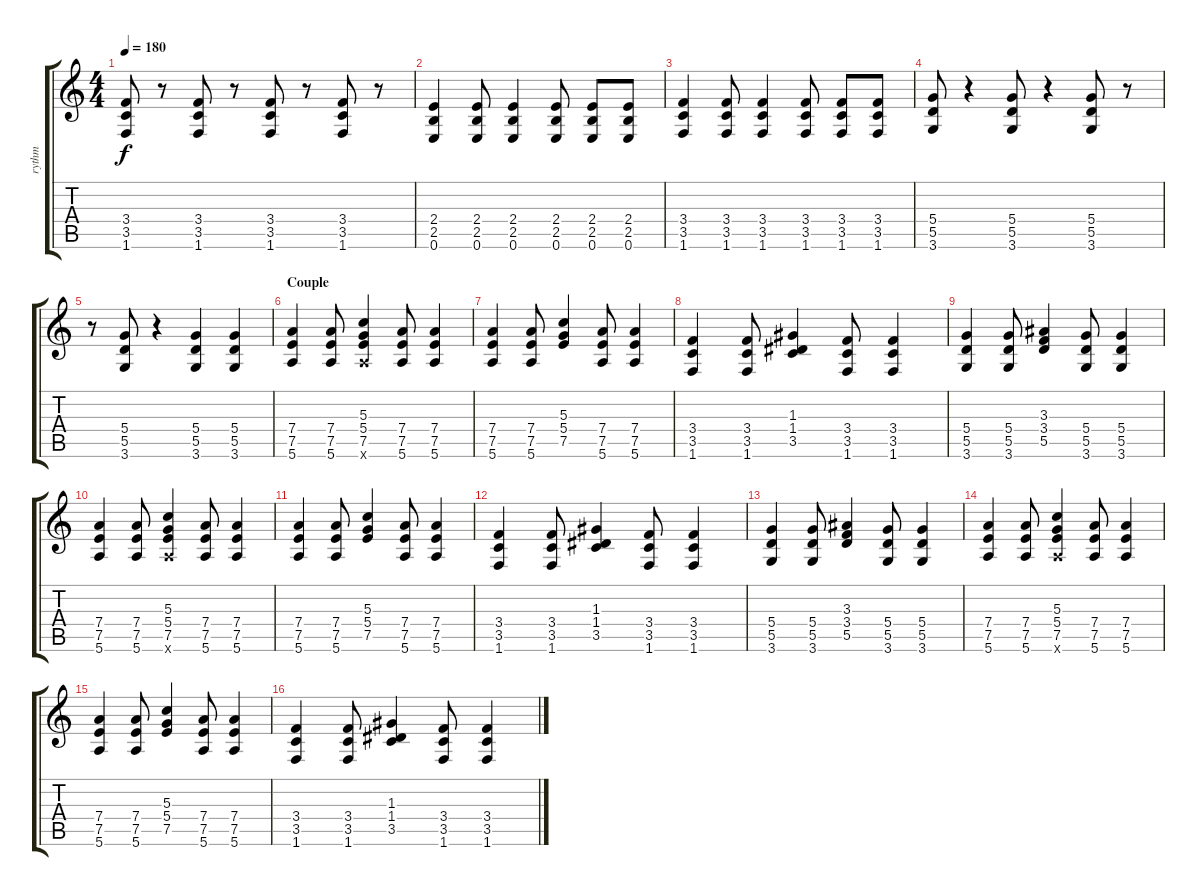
\track ("rythm" "rythm") {instrument overdrivenguitar}
\staff {score tabs}
\tuning (E4 B3 G3 D3 A2 E2) {hide}
\ts (4 4)
\tempo 180
\clef g2
\ks c
(3.4 3.5 1.6).8{dy f} r.8 (3.4 3.5 1.6).8 r.8 (3.4 3.5 1.6).8 r.8 (3.4 3.5 1.6).8 r.8 |
(2.4 2.5 0.6).4 (2.4 2.5 0.6).8 (2.4 2.5 0.6).4 (2.4 2.5 0.6).8 (2.4 2.5 0.6).8 (2.4 2.5 0.6).8 |
(3.4 3.5 1.6).4 (3.4 3.5 1.6).8 (3.4 3.5 1.6).4 (3.4 3.5 1.6).8 (3.4 3.5 1.6).8 (3.4 3.5 1.6).8 |
(5.4 5.5 3.6).8 r.4 (5.4 5.5 3.6).8 r.4 (5.4 5.5 3.6).8 r.8 |
r.8 (5.4 5.5 3.6).8 r.4 (5.4 5.5 3.6).4 (5.4 5.5 3.6).4 |
\section ("" "Couple")
(7.4 7.5 5.6).4 (7.4 7.5 5.6).8 (5.3 5.4 7.5 5.6{x}).4 (7.4 7.5 5.6).8 (7.4 7.5 5.6).4 |
(7.4 7.5 5.6).4 (7.4 7.5 5.6).8 (5.3 5.4 7.5).4 (7.4 7.5 5.6).8 (7.4 7.5 5.6).4 |
(3.4 3.5 1.6).4 (3.4 3.5 1.6).8 (1.3 1.4 3.5).4 (3.4 3.5 1.6).8 (3.4 3.5 1.6).4 |
(5.4 5.5 3.6).4 (5.4 5.5 3.6).8 (3.3 3.4 5.5).4 (5.4 5.5 3.6).8 (5.4 5.5 3.6).4 |
(7.4 7.5 5.6).4 (7.4 7.5 5.6).8 (5.3 5.4 7.5 5.6{x}).4 (7.4 7.5 5.6).8 (7.4 7.5 5.6).4 |
(7.4 7.5 5.6).4 (7.4 7.5 5.6).8 (5.3 5.4 7.5).4 (7.4 7.5 5.6).8 (7.4 7.5 5.6).4 |
(3.4 3.5 1.6).4 (3.4 3.5 1.6).8 (1.3 1.4 3.5).4 (3.4 3.5 1.6).8 (3.4 3.5 1.6).4 |
(5.4 5.5 3.6).4 (5.4 5.5 3.6).8 (3.3 3.4 5.5).4 (5.4 5.5 3.6).8 (5.4 5.5 3.6).4 |
(7.4 7.5 5.6).4 (7.4 7.5 5.6).8 (5.3 5.4 7.5 5.6{x}).4 (7.4 7.5 5.6).8 (7.4 7.5 5.6).4 |
(7.4 7.5 5.6).4 (7.4 7.5 5.6).8 (5.3 5.4 7.5).4 (7.4 7.5 5.6).8 (7.4 7.5 5.6).4 |
(3.4 3.5 1.6).4 (3.4 3.5 1.6).8 (1.3 1.4 3.5).4 (3.4 3.5 1.6).8 (3.4 3.5 1.6).4
